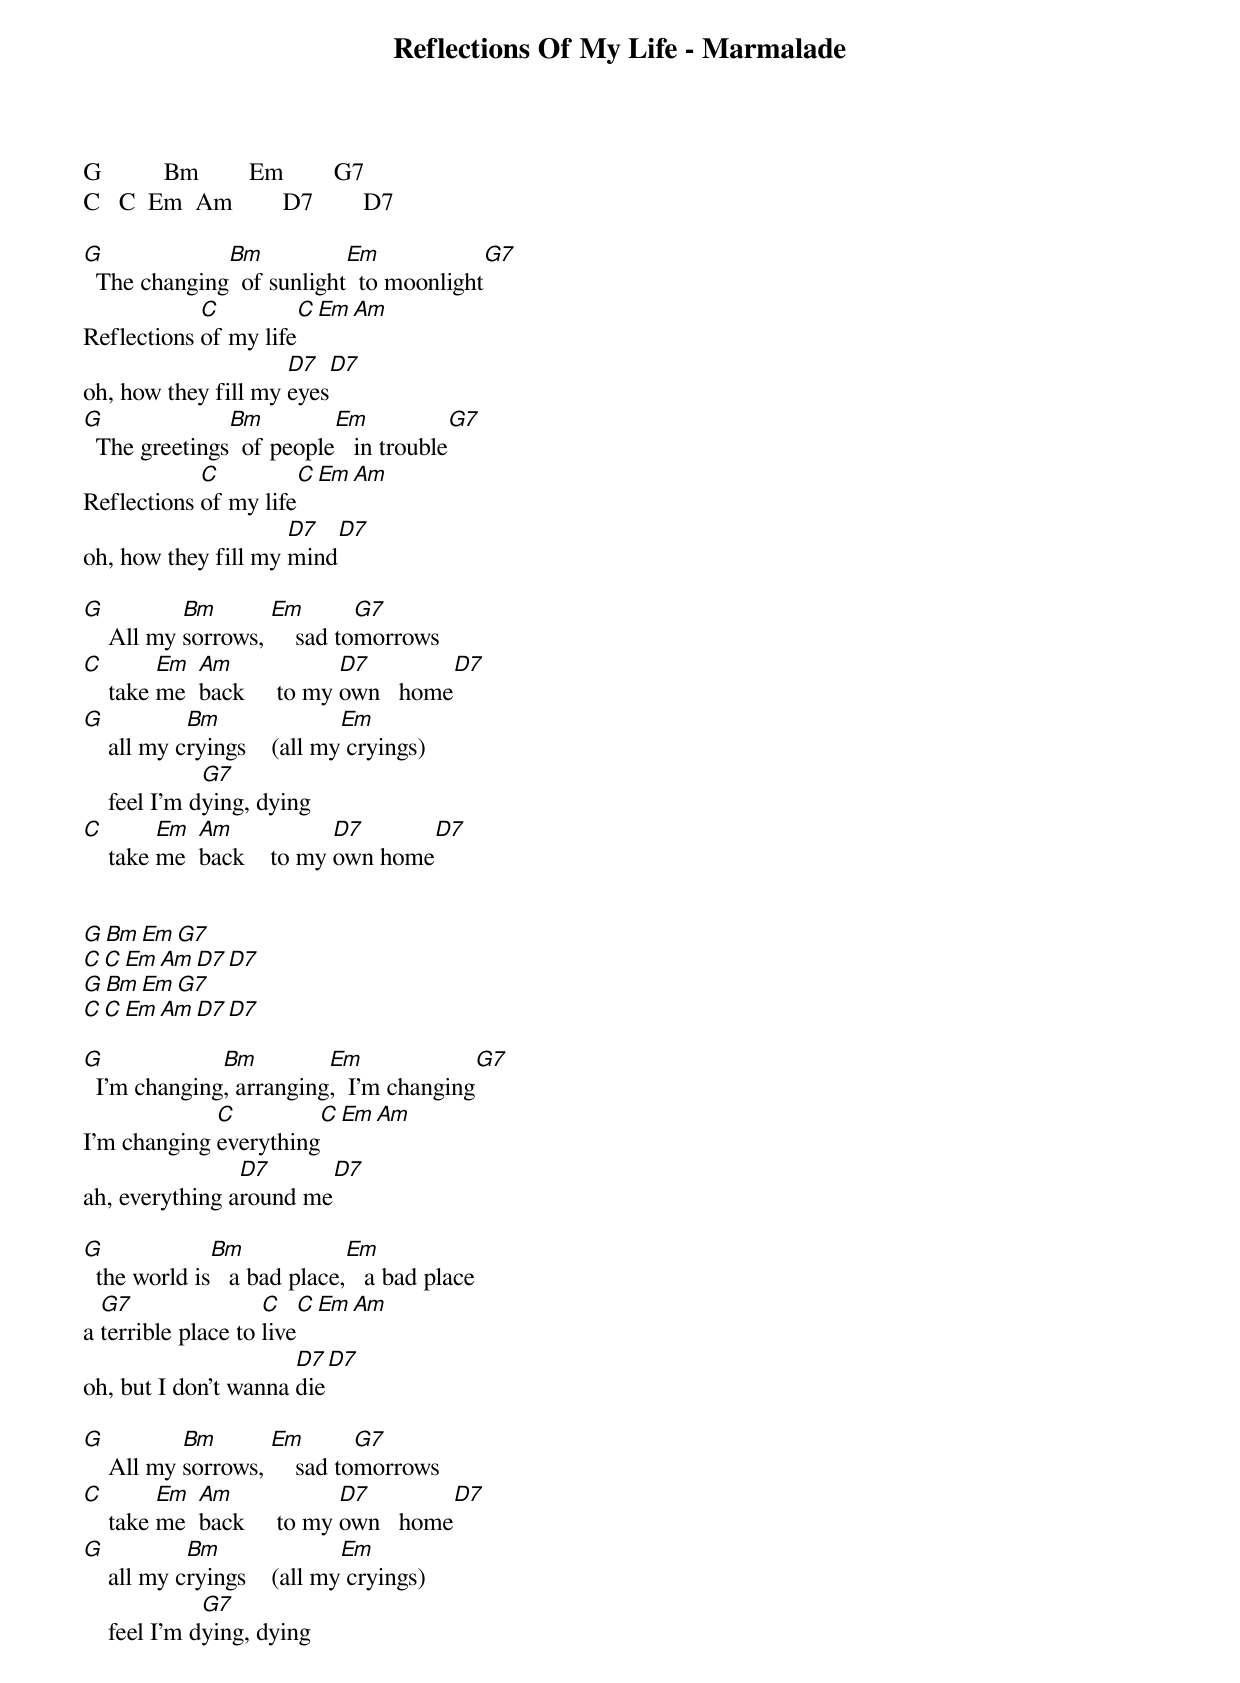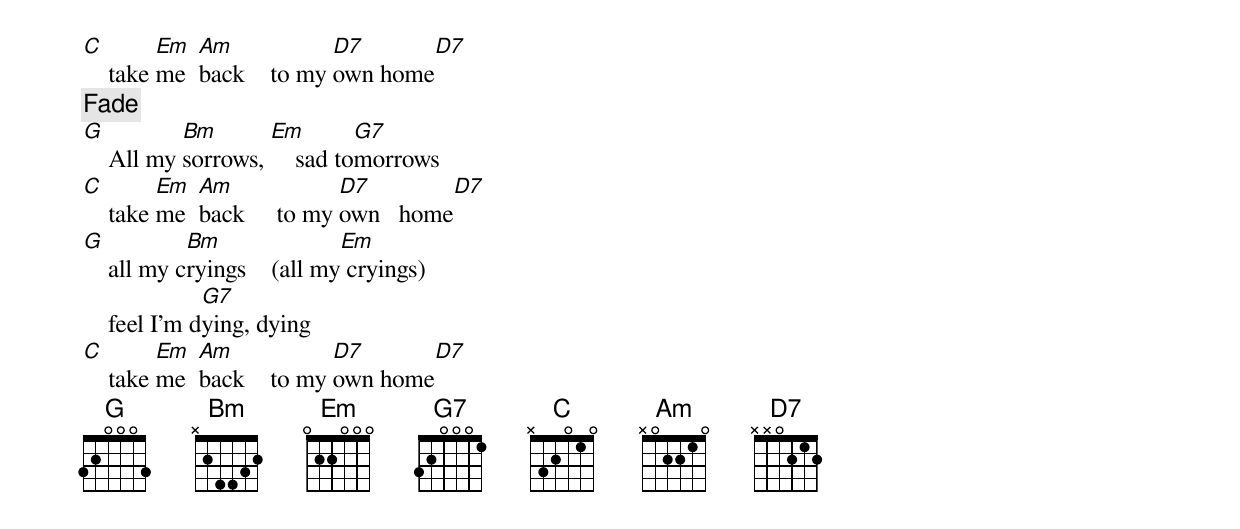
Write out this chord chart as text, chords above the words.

Reflections Of My Life - Marmalade

G          Bm        Em        G7
C   C  Em  Am        D7        D7

G             Bm           Em            G7
  The changing  of sunlight  to moonlight
            C           C  Em  Am
Reflections of my life
                     D7          D7
oh, how they fill my eyes
G              Bm         Em           G7
  The greetings  of people   in trouble
            C           C  Em  Am
Reflections of my life
                     D7             D7
oh, how they fill my mind

G          Bm       Em        G7
    All my sorrows,     sad tomorrows
C        Em  Am             D7         D7
    take me  back     to my own   home
G           Bm               Em
    all my cryings    (all my cryings)
              G7
    feel I'm dying, dying
C        Em  Am            D7         D7
    take me  back    to my own home

{Guitar solo}

G          Bm        Em        G7
C   C  Em  Am        D7        D7
G          Bm        Em        G7
C   C  Em  Am        D7        D7

G             Bm         Em             G7
  I'm changing, arranging,  I'm changing
             C           C  Em  Am
I'm changing everything
                D7         D7
ah, everything around me

G             Bm             Em
  the world is   a bad place,   a bad place
  G7                C     C  Em  Am
a terrible place to live
                      D7     D7
oh, but I don't wanna die

G          Bm       Em        G7
    All my sorrows,     sad tomorrows
C        Em  Am             D7         D7
    take me  back     to my own   home
G           Bm               Em
    all my cryings    (all my cryings)
              G7
    feel I'm dying, dying
C        Em  Am            D7         D7
    take me  back    to my own home
[Fade]
G          Bm       Em        G7
    All my sorrows,     sad tomorrows
C        Em  Am             D7         D7
    take me  back     to my own   home
G           Bm               Em
    all my cryings    (all my cryings)
              G7
    feel I'm dying, dying
C        Em  Am            D7         D7
    take me  back    to my own home
